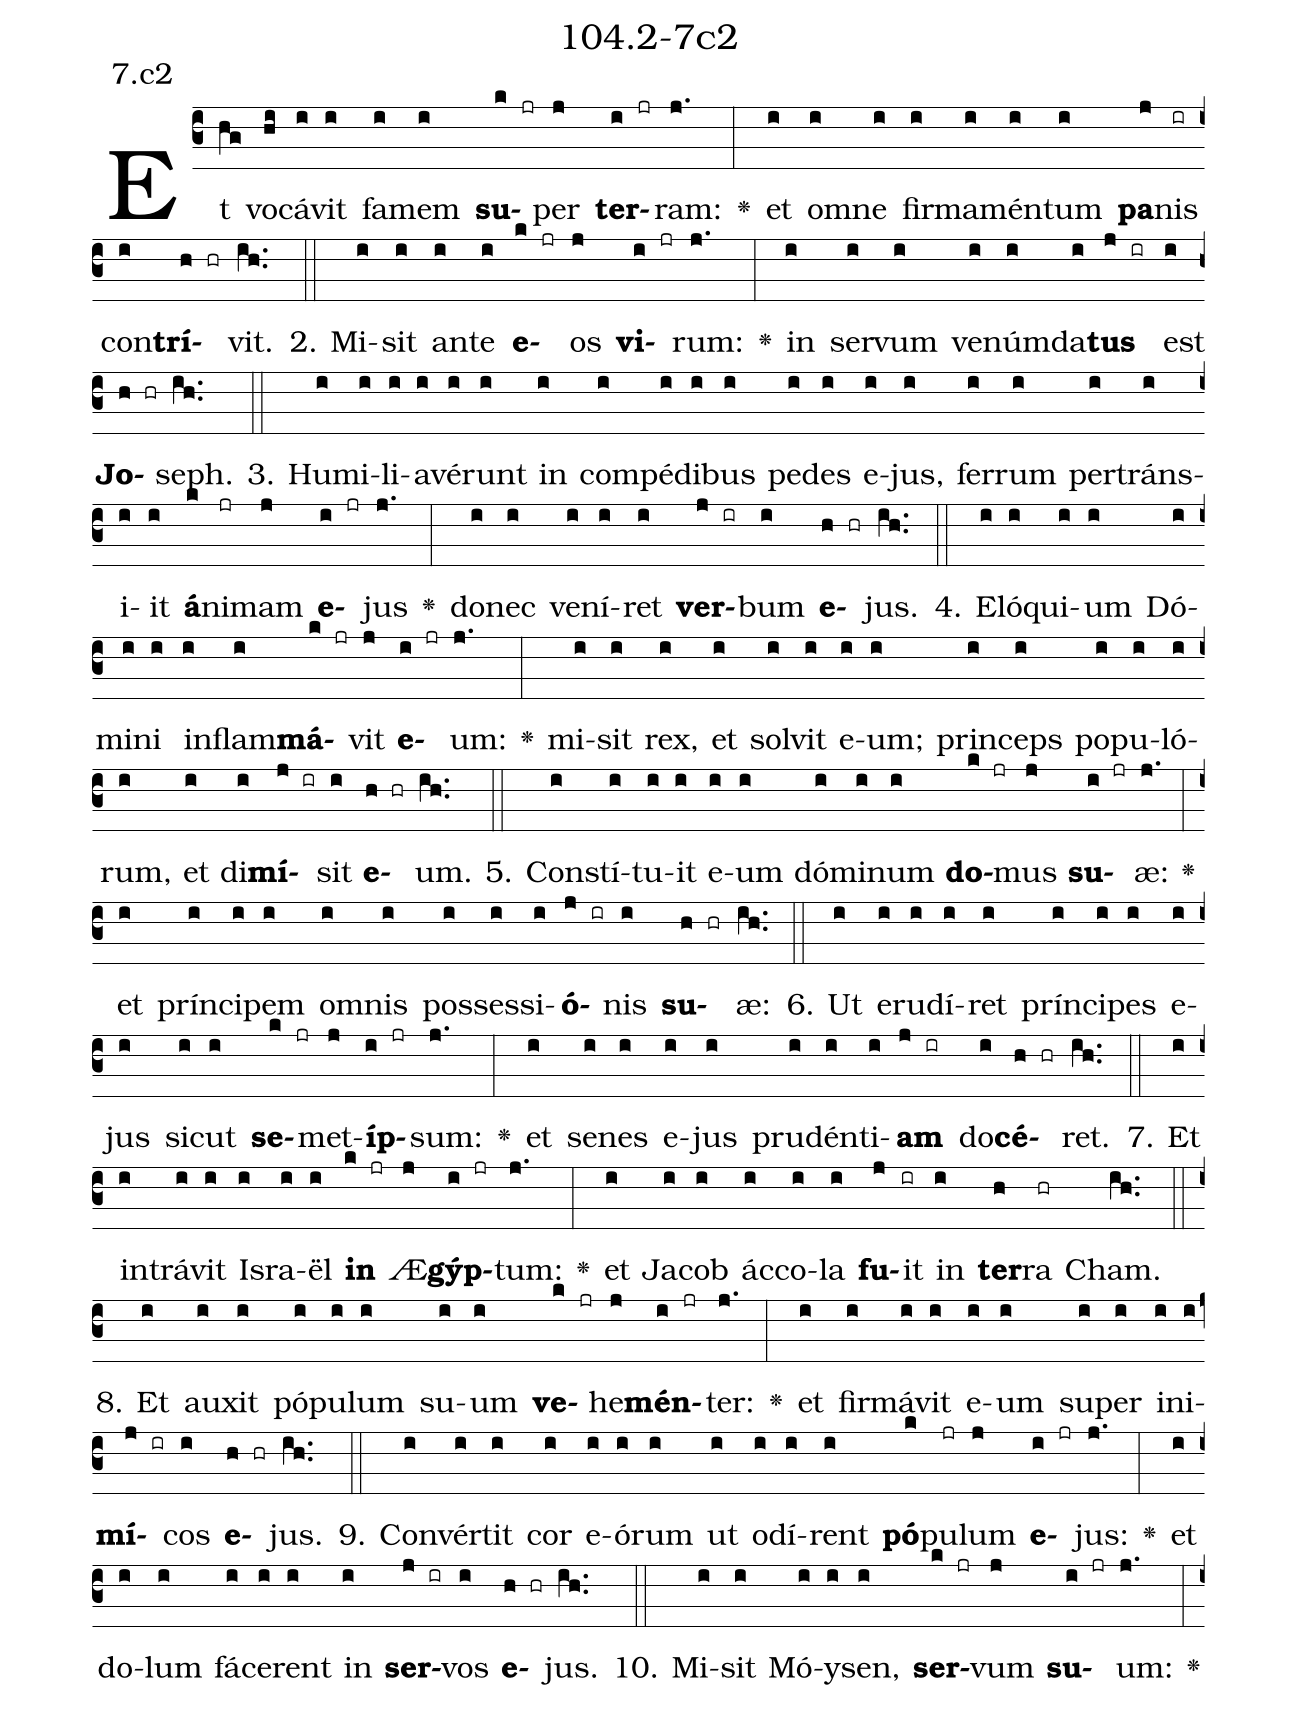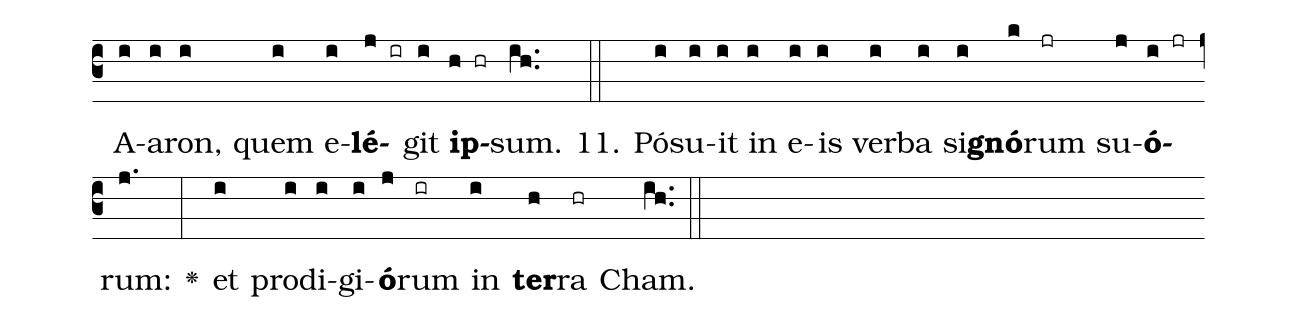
name: 104.2-7c2;
annotation: 7.c2;
%%
(c3)Et(hg) vo(hi)cá(i)vit(i) fa(i)mem(i) <b>su</b>(k jr)per(j) <b>ter</b>(i jr)ram:(j.) <v>\greheightstar</v>(:) et(i) om(i)ne(i) fir(i)ma(i)mén(i)tum(i) <b>pa</b>(j)nis(ir) con(i)<b>trí</b>(h hr)vit.(ih..) (::)
2. Mi(i)sit(i) an(i)te(i) <b>e</b>(k jr)os(j) <b>vi</b>(i jr)rum:(j.) <v>\greheightstar</v>(:) in(i) ser(i)vum(i) ve(i)núm(i)da(i)<b>tus</b>(j ir) est(i) <b>Jo</b>(h hr)seph.(ih..) (::)
3. Hu(i)mi(i)li(i)a(i)vé(i)runt(i) in(i) com(i)pé(i)di(i)bus(i) pe(i)des(i) e(i)jus,(i) fer(i)rum(i) per(i)tráns(i)i(i)it(i) <b>á</b>(k)ni(jr)mam(j) <b>e</b>(i jr)jus(j.) <v>\greheightstar</v>(:) do(i)nec(i) ve(i)ní(i)ret(i) <b>ver</b>(j ir)bum(i) <b>e</b>(h hr)jus.(ih..) (::)
4. E(i)ló(i)qui(i)um(i) Dó(i)mi(i)ni(i) in(i)flam(i)<b>má</b>(k jr)vit(j) <b>e</b>(i jr)um:(j.) <v>\greheightstar</v>(:) mi(i)sit(i) rex,(i) et(i) sol(i)vit(i) e(i)um;(i) prin(i)ceps(i) po(i)pu(i)ló(i)rum,(i) et(i) di(i)<b>mí</b>(j ir)sit(i) <b>e</b>(h hr)um.(ih..) (::)
5. Con(i)stí(i)tu(i)it(i) e(i)um(i) dó(i)mi(i)num(i) <b>do</b>(k jr)mus(j) <b>su</b>(i jr)æ:(j.) <v>\greheightstar</v>(:) et(i) prín(i)ci(i)pem(i) om(i)nis(i) pos(i)ses(i)si(i)<b>ó</b>(j ir)nis(i) <b>su</b>(h hr)æ:(ih..) (::)
6. Ut(i) e(i)ru(i)dí(i)ret(i) prín(i)ci(i)pes(i) e(i)jus(i) sic(i)ut(i) <b>se</b>(k jr)met(j)<b>íp</b>(i jr)sum:(j.) <v>\greheightstar</v>(:) et(i) se(i)nes(i) e(i)jus(i) pru(i)dén(i)ti(i)<b>am</b>(j ir) do(i)<b>cé</b>(h hr)ret.(ih..) (::)
7. Et(i) in(i)trá(i)vit(i) Is(i)ra(i)ël(i) <b>in</b>(k jr) Æ(j)<b>gýp</b>(i jr)tum:(j.) <v>\greheightstar</v>(:) et(i) Ja(i)cob(i) ác(i)co(i)la(i) <b>fu</b>(j)it(ir) in(i) <b>ter</b>(h)ra(hr) Cham.(ih..) (::)
8. Et(i) au(i)xit(i) pó(i)pu(i)lum(i) su(i)um(i) <b>ve</b>(k jr)he(j)<b>mén</b>(i jr)ter:(j.) <v>\greheightstar</v>(:) et(i) fir(i)má(i)vit(i) e(i)um(i) su(i)per(i) in(i)i(i)<b>mí</b>(j ir)cos(i) <b>e</b>(h hr)jus.(ih..) (::)
9. Con(i)vér(i)tit(i) cor(i) e(i)ó(i)rum(i) ut(i) o(i)dí(i)rent(i) <b>pó</b>(k)pu(jr)lum(j) <b>e</b>(i jr)jus:(j.) <v>\greheightstar</v>(:) et(i) do(i)lum(i) fá(i)ce(i)rent(i) in(i) <b>ser</b>(j ir)vos(i) <b>e</b>(h hr)jus.(ih..) (::)
10. Mi(i)sit(i) Mó(i)y(i)sen,(i) <b>ser</b>(k jr)vum(j) <b>su</b>(i jr)um:(j.) <v>\greheightstar</v>(:) A(i)a(i)ron,(i) quem(i) e(i)<b>lé</b>(j ir)git(i) <b>ip</b>(h hr)sum.(ih..) (::)
11. Pó(i)su(i)it(i) in(i) e(i)is(i) ver(i)ba(i) si(i)<b>gnó</b>(k)rum(jr) su(j)<b>ó</b>(i jr)rum:(j.) <v>\greheightstar</v>(:) et(i) prod(i)i(i)gi(i)<b>ó</b>(j)rum(ir) in(i) <b>ter</b>(h)ra(hr) Cham.(ih..) (::)
